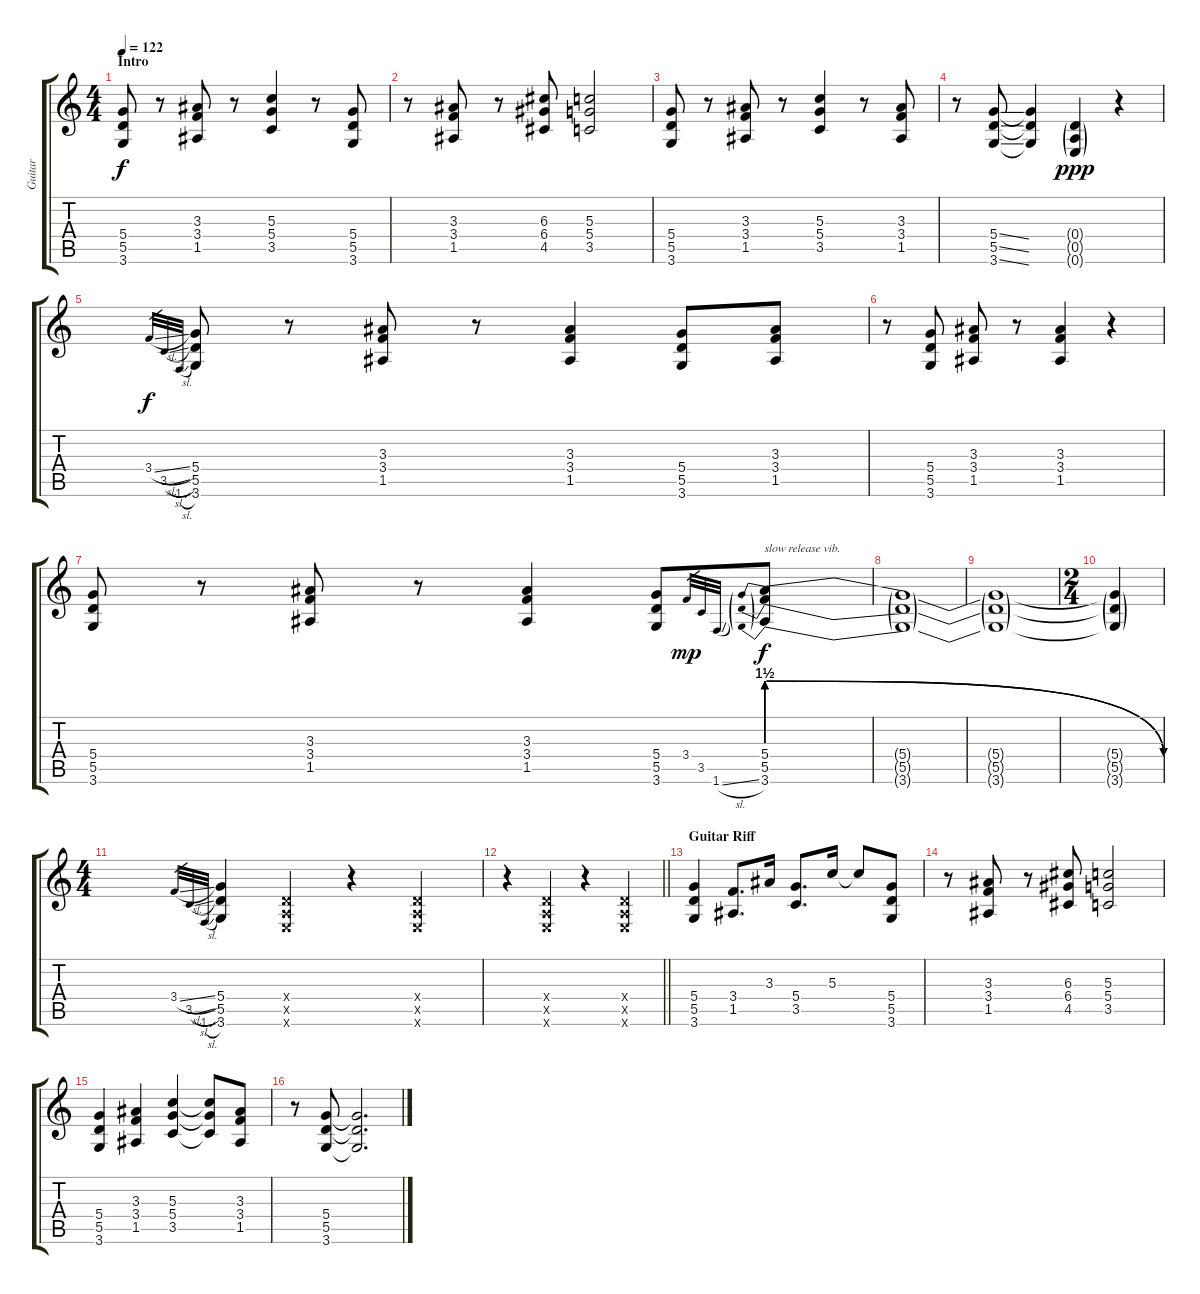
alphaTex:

\track ("Guitar" "Guitar") {instrument overdrivenguitar}
\staff {score tabs}
\tuning (E4 B3 G3 D3 A2 E2) {hide}
\ts (4 4)
\section ("" "Intro")
\tempo 122
\clef g2
\ks c
(5.4 5.5 3.6).8{dy f instrument overdrivenguitar} r.8 (3.3 3.4 1.5).8 r.8 (5.3 5.4 3.5).4 r.8 (5.4 5.5 3.6).8 |
r.8 (3.3 3.4 1.5).8 r.8 (6.3 6.4 4.5).8 (5.3 5.4 3.5).2 |
(5.4 5.5 3.6).8 r.8 (3.3 3.4 1.5).8 r.8 (5.3 5.4 3.5).4 r.8 (3.3 3.4 1.5).8 |
r.8 (5.4{ss} 5.5{ss} 3.6{ss}).8 (5.4{t} 5.5{t} 3.6{t}).4 (0.4{g} 0.5{g} 0.6{g}).4{dy ppp} r.4 |
3.4{sl}.32{gr dy f} 3.5{sl}.32{gr} 1.6{sl}.32{gr} (5.4 5.5 3.6).8 r.8 (3.3 3.4 1.5).8 r.8 (3.3 3.4 1.5).4 (5.4 5.5 3.6).8 (3.3 3.4 1.5).8 |
r.8 (5.4 5.5 3.6).8 (3.3 3.4 1.5).8 r.8 (3.3 3.4 1.5).4 r.4 |
(5.4 5.5 3.6).8 r.8 (3.3 3.4 1.5).8 r.8 (3.3 3.4 1.5).4 (5.4 5.5 3.6).8 3.4.32{gr dy mp} 3.5.32{gr} 1.6{sl}.32{gr} (5.4{be (prebendrelease 0 6 60 0)} 5.5{be (prebendrelease 0 6 60 0)} 3.6{be (prebendrelease 0 6 60 0)}).8{txt "slow release vib." dy f} |
(5.4{t} 5.5{t} 3.6{t}).1 |
(5.4{t} 5.5{t} 3.6{t}).1{volume 4} |
\ts (2 4)
(5.4{t} 5.5{t} 3.6{t}).4{volume 12} |
\ts (4 4)
3.4{sl}.32{gr} 3.5{sl}.32{gr} 1.6{sl}.32{gr} (5.4 5.5 3.6).4{volume 13} (0.4{x} 0.5{x} 0.6{x}).4 r.4 (0.4{x} 0.5{x} 0.6{x}).4 |
\barLineRight lightlight
r.4 (0.4{x} 0.5{x} 0.6{x}).4 r.4 (0.4{x} 0.5{x} 0.6{x}).4 |
\section ("" "Guitar Riff")
(5.4 5.5 3.6).4 (3.4 1.5).8{d} 3.3.16 (5.4 3.5).8{d} 5.3.16 5.3{t}.8 (5.4 5.5 3.6).8 |
r.8 (3.3 3.4 1.5).8 r.8 (6.3 6.4 4.5).8 (5.3 5.4 3.5).2 |
(5.4 5.5 3.6).4 (3.3 3.4 1.5).4 (5.3 5.4 3.5).4 (5.3{t} 5.4{t} 3.5{t}).8 (3.3 3.4 1.5).8 |
r.8 (5.4 5.5 3.6).8 (5.4{t} 5.5{t} 3.6{t}).2{d}
